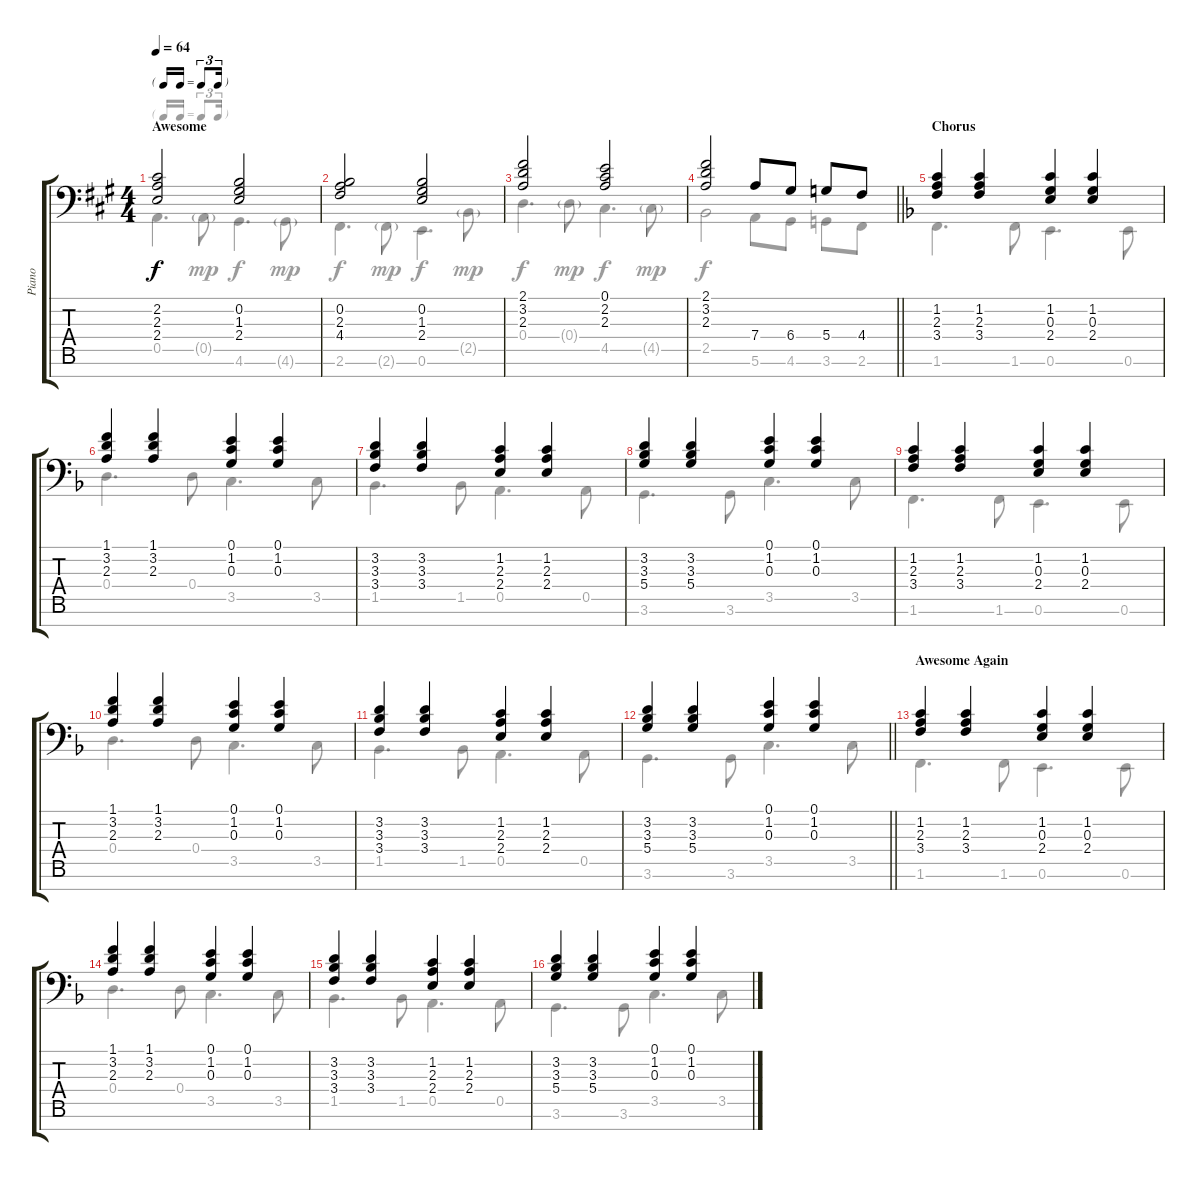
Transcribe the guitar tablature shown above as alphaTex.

\track ("Piano" "Piano") {instrument acousticgrandpiano}
\staff {score tabs}
\tuning (E4 B3 G3 D3 A2 E2 E1) {hide}
\voice
\ts (4 4)
\tf triplet16th
\section ("" "Awesome")
\tempo 64
\clef f4
\ks a
(2.2 2.3 2.4).2{dy f} (0.2 1.3 2.4).2 |
(0.2 2.3 4.4).2 (0.2 1.3 2.4).2 |
(2.1 3.2 2.3).2 (0.1 2.2 2.3).2 |
\barLineRight lightlight
(2.1 3.2 2.3).2 7.4.8 6.4.8 5.4.8 4.4.8 |
\section ("" "Chorus")
\ks f
(1.2 2.3 3.4).4 (1.2 2.3 3.4).4 (1.2 0.3 2.4).4 (1.2 0.3 2.4).4 |
(1.1 3.2 2.3).4 (1.1 3.2 2.3).4 (0.1 1.2 0.3).4 (0.1 1.2 0.3).4 |
(3.2 3.3 3.4).4 (3.2 3.3 3.4).4 (1.2 2.3 2.4).4 (1.2 2.3 2.4).4 |
(3.2 3.3 5.4).4 (3.2 3.3 5.4).4 (0.1 1.2 0.3).4 (0.1 1.2 0.3).4 |
(1.2 2.3 3.4).4 (1.2 2.3 3.4).4 (1.2 0.3 2.4).4 (1.2 0.3 2.4).4 |
(1.1 3.2 2.3).4 (1.1 3.2 2.3).4 (0.1 1.2 0.3).4 (0.1 1.2 0.3).4 |
(3.2 3.3 3.4).4 (3.2 3.3 3.4).4 (1.2 2.3 2.4).4 (1.2 2.3 2.4).4 |
\barLineRight lightlight
(3.2 3.3 5.4).4 (3.2 3.3 5.4).4 (0.1 1.2 0.3).4 (0.1 1.2 0.3).4 |
\section ("" "Awesome Again")
(1.2 2.3 3.4).4 (1.2 2.3 3.4).4 (1.2 0.3 2.4).4 (1.2 0.3 2.4).4 |
(1.1 3.2 2.3).4 (1.1 3.2 2.3).4 (0.1 1.2 0.3).4 (0.1 1.2 0.3).4 |
(3.2 3.3 3.4).4 (3.2 3.3 3.4).4 (1.2 2.3 2.4).4 (1.2 2.3 2.4).4 |
(3.2 3.3 5.4).4 (3.2 3.3 5.4).4 (0.1 1.2 0.3).4 (0.1 1.2 0.3).4
\voice
\clef f4
\ottava regular
\simile none
\ks a
0.5.4{d dy f} 0.5{g}.8{dy mp} 4.6.4{d dy f} 4.6{g}.8{dy mp} |
2.6.4{d dy f} 2.6{g}.8{dy mp} 0.6.4{d dy f} 2.5{g}.8{dy mp} |
0.4.4{d dy f} 0.4{g}.8{dy mp} 4.5.4{d dy f} 4.5{g}.8{dy mp} |
\barLineRight lightlight
2.5.2{dy f} 5.6.8 4.6.8 3.6.8 2.6.8 |
\ks f
1.6.4{d} 1.6.8 0.6.4{d} 0.6.8 |
0.4.4{d} 0.4.8 3.5.4{d} 3.5.8 |
1.5.4{d} 1.5.8 0.5.4{d} 0.5.8 |
3.6.4{d} 3.6.8 3.5.4{d} 3.5.8 |
1.6.4{d} 1.6.8 0.6.4{d} 0.6.8 |
0.4.4{d} 0.4.8 3.5.4{d} 3.5.8 |
1.5.4{d} 1.5.8 0.5.4{d} 0.5.8 |
\barLineRight lightlight
3.6.4{d} 3.6.8 3.5.4{d} 3.5.8 |
1.6.4{d} 1.6.8 0.6.4{d} 0.6.8 |
0.4.4{d} 0.4.8 3.5.4{d} 3.5.8 |
1.5.4{d} 1.5.8 0.5.4{d} 0.5.8 |
3.6.4{d} 3.6.8 3.5.4{d} 3.5.8
